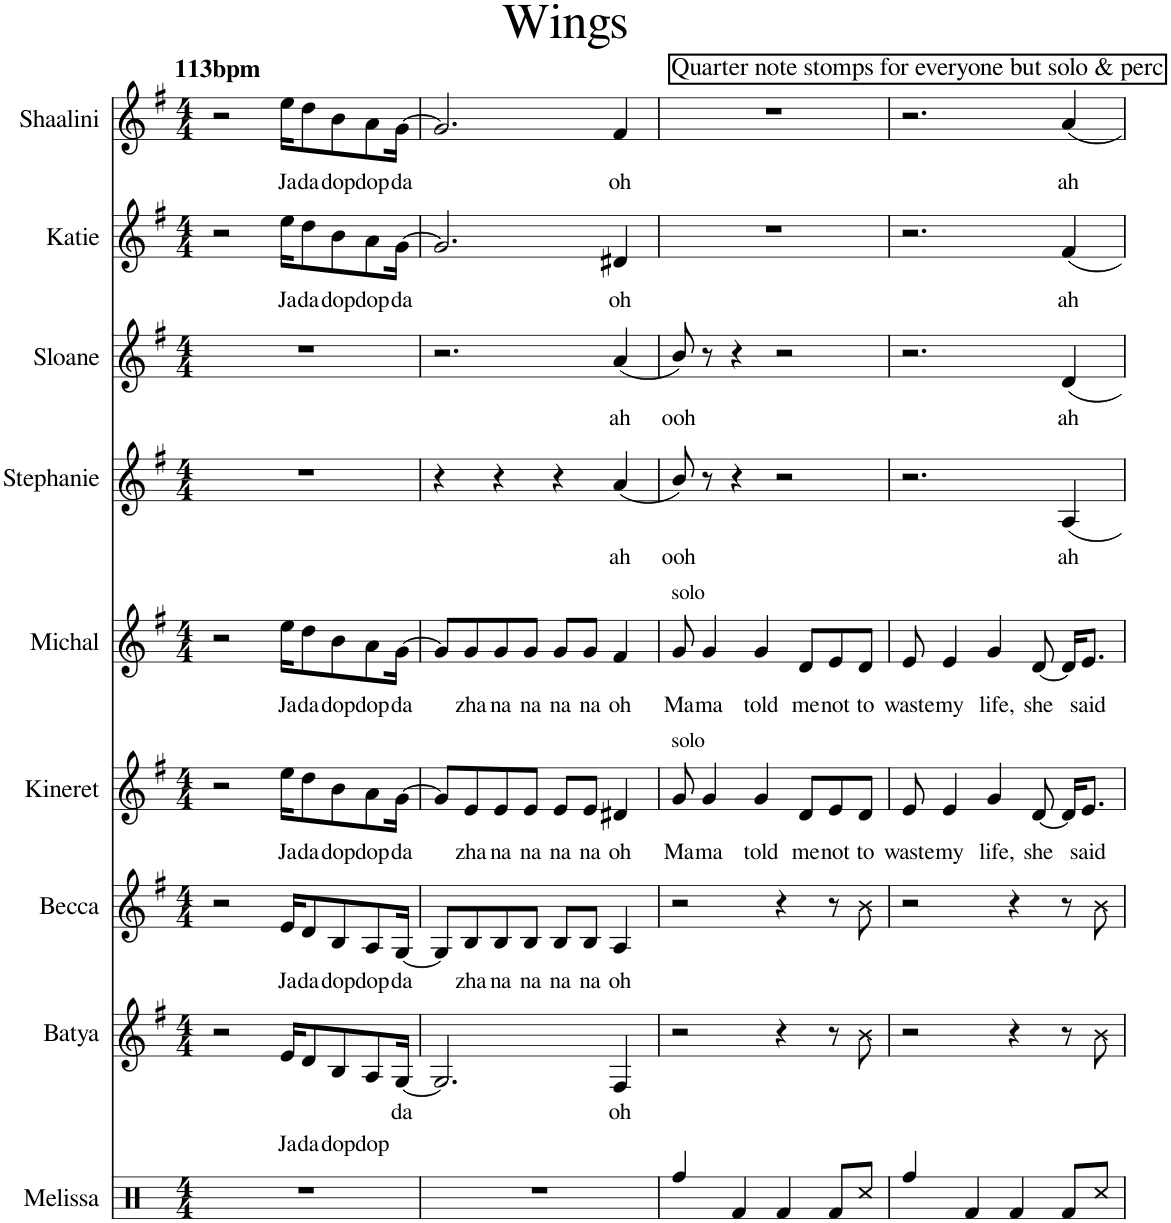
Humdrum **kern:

**kern	**kern	**text	**kern	**text	**kern	**text	**kern	**text	**kern	**text	**kern	**text	**kern	**text	**kern	**text
*part9	*part8	*part8	*part7	*part7	*part6	*part6	*part5	*part5	*part4	*part4	*part3	*part3	*part2	*part2	*part1	*part1
*staff9	*staff8	*staff8	*staff7	*staff7	*staff6	*staff6	*staff5	*staff5	*staff4	*staff4	*staff3	*staff3	*staff2	*staff2	*staff1	*staff1
*I"Melissa	*I"Batya	*	*I"Becca	*	*I"Kineret	*	*I"Michal	*	*I"Stephanie	*	*I"Sloane	*	*I"Katie	*	*I"Shaalini	*
*	*	*	*	*	*	*	*	*	*	*	*I'SA	*	*	*	*	*
*clefX	*clefG2	*	*clefG2	*	*clefG2	*	*clefG2	*	*clefG2	*	*clefG2	*	*clefG2	*	*clefG2	*
*k[]	*k[f#]	*	*k[f#]	*	*k[f#]	*	*k[f#]	*	*k[f#]	*	*k[f#]	*	*k[f#]	*	*k[f#]	*
*M4/4	*M4/4	*	*M4/4	*	*M4/4	*	*M4/4	*	*M4/4	*	*M4/4	*	*M4/4	*	*M4/4	*
=1	=1	=1	=1	=1	=1	=1	=1	=1	=1	=1	=1	=1	=1	=1	=1	=1
!	!	!	!	!	!	!	!	!	!	!	!	!	!	!	!LO:TX:a:B:t=113bpm	!
1r	2r	.	2r	.	2r	.	2r	.	1r	.	1r	.	2r	.	2r	.
!	!	!LO:LY:b	!	!LO:LY:b	!	!LO:LY:b	!	!LO:LY:b	!	!	!	!	!	!LO:LY:b	!	!LO:LY:b
.	16e/KL	Ja	16e/KL	Ja	16ee\KL	Ja	16ee\KL	Ja	.	.	.	.	16ee\KL	Ja	16ee\KL	Ja
!	!	!LO:LY:b	!	!LO:LY:b	!	!LO:LY:b	!	!LO:LY:b	!	!	!	!	!	!LO:LY:b	!	!LO:LY:b
.	8d/	da	8d/	da	8dd\	da	8dd\	da	.	.	.	.	8dd\	da	8dd\	da
!	!	!LO:LY:b	!	!LO:LY:b	!	!LO:LY:b	!	!LO:LY:b	!	!	!	!	!	!LO:LY:b	!	!LO:LY:b
.	8B/	dop	8B/	dop	8b\	dop	8b\	dop	.	.	.	.	8b\	dop	8b\	dop
!	!	!LO:LY:b	!	!LO:LY:b	!	!LO:LY:b	!	!LO:LY:b	!	!	!	!	!	!LO:LY:b	!	!LO:LY:b
.	8A/	dop	8A/	dop	8a\	dop	8a\	dop	.	.	.	.	8a\	dop	8a\	dop
!	!	!LO:LY:b	!	!LO:LY:b	!	!LO:LY:b	!	!LO:LY:b	!	!	!	!	!	!LO:LY:b	!	!LO:LY:b
.	[16G/Jk	da	[16G/Jk	da	[16g\Jk	da	[16g\Jk	da	.	.	.	.	[16g\Jk	da	[16g\Jk	da
=2	=2	=2	=2	=2	=2	=2	=2	=2	=2	=2	=2	=2	=2	=2	=2	=2
1r	2.G/]	.	8G/L]	.	8g/L]	.	8g/L]	.	4r	.	2.r	.	2.g/]	.	2.g/]	.
!	!	!	!	!LO:LY:b	!	!LO:LY:b	!	!LO:LY:b	!	!	!	!	!	!	!	!
.	.	.	8B/	zha	8e/	zha	8g/	zha	.	.	.	.	.	.	.	.
!	!	!	!	!LO:LY:b	!	!LO:LY:b	!	!LO:LY:b	!	!	!	!	!	!	!	!
.	.	.	8B/	na	8e/	na	8g/	na	4r	.	.	.	.	.	.	.
!	!	!	!	!LO:LY:b	!	!LO:LY:b	!	!LO:LY:b	!	!	!	!	!	!	!	!
.	.	.	8B/J	na	8e/J	na	8g/J	na	.	.	.	.	.	.	.	.
!	!	!	!	!LO:LY:b	!	!LO:LY:b	!	!LO:LY:b	!	!	!	!	!	!	!	!
.	.	.	8B/L	na	8e/L	na	8g/L	na	4r	.	.	.	.	.	.	.
!	!	!	!	!LO:LY:b	!	!LO:LY:b	!	!LO:LY:b	!	!	!	!	!	!	!	!
.	.	.	8B/J	na	8e/J	na	8g/J	na	.	.	.	.	.	.	.	.
!	!	!LO:LY:b	!	!LO:LY:b	!	!LO:LY:b	!	!LO:LY:b	!	!LO:LY:b	!	!LO:LY:b	!	!LO:LY:b	!	!LO:LY:b
.	4F#/	oh	4A/	oh	4d#X/	oh	4f#/	oh	(4a/	ah	(4a/	ah	4d#X/	oh	4f#/	oh
=3	=3	=3	=3	=3	=3	=3	=3	=3	=3	=3	=3	=3	=3	=3	=3	=3
!	!	!	!	!	!	!	!	!	!	!	!	!	!	!	!LO:TX:a:t=Quarter note stomps for everyone but solo & perc	!
!	!	!	!	!	!	!	!LO:TX:a:t=solo	!	!	!	!	!	!	!	!	!
!	!	!	!	!	!LO:TX:a:t=solo	!	!	!	!	!	!	!	!	!	!	!
!	!	!	!	!	!	!LO:LY:b	!	!LO:LY:b	!	!LO:LY:b	!	!LO:LY:b	!	!	!	!
4Rff/	2r	.	2r	.	8g/	Ma-	8g/	Ma-	8b/)	ooh	8b/)	ooh	1r	.	1r	.
!	!	!	!	!	!	!LO:LY:b	!	!LO:LY:b	!	!	!	!	!	!	!	!
.	.	.	.	.	4g/	-ma	4g/	-ma	8r	.	8r	.	.	.	.	.
4Rf/	.	.	.	.	.	.	.	.	4r	.	4r	.	.	.	.	.
!	!	!	!	!	!	!LO:LY:b	!	!LO:LY:b	!	!	!	!	!	!	!	!
.	.	.	.	.	4g/	told	4g/	told	.	.	.	.	.	.	.	.
4Rf/	4r	.	4r	.	.	.	.	.	2r	.	2r	.	.	.	.	.
!	!	!	!	!	!	!LO:LY:b	!	!LO:LY:b	!	!	!	!	!	!	!	!
.	.	.	.	.	8d/L	me	8d/L	me	.	.	.	.	.	.	.	.
!	!	!	!	!	!	!LO:LY:b	!	!LO:LY:b	!	!	!	!	!	!	!	!
8Rf/L	8r	.	8r	.	8e/	not	8e/	not	.	.	.	.	.	.	.	.
!	!	!	!	!	!	!LO:LY:b	!	!LO:LY:b	!	!	!	!	!	!	!	!
8Rcc/J	8b\	.	8b\	.	8d/J	to	8d/J	to	.	.	.	.	.	.	.	.
=4	=4	=4	=4	=4	=4	=4	=4	=4	=4	=4	=4	=4	=4	=4	=4	=4
!	!	!	!	!	!	!LO:LY:b	!	!LO:LY:b	!	!	!	!	!	!	!	!
4Rff/	2r	.	2r	.	8e/	waste	8e/	waste	2.r	.	2.r	.	2.r	.	2.r	.
!	!	!	!	!	!	!LO:LY:b	!	!LO:LY:b	!	!	!	!	!	!	!	!
.	.	.	.	.	4e/	my	4e/	my	.	.	.	.	.	.	.	.
4Rf/	.	.	.	.	.	.	.	.	.	.	.	.	.	.	.	.
!	!	!	!	!	!	!LO:LY:b	!	!LO:LY:b	!	!	!	!	!	!	!	!
.	.	.	.	.	4g/	life,	4g/	life,	.	.	.	.	.	.	.	.
4Rf/	4r	.	4r	.	.	.	.	.	.	.	.	.	.	.	.	.
!	!	!	!	!	!	!LO:LY:b	!	!LO:LY:b	!	!	!	!	!	!	!	!
.	.	.	.	.	[8d/	she	[8d/	she	.	.	.	.	.	.	.	.
!	!	!	!	!	!	!	!	!	!	!LO:LY:b	!	!LO:LY:b	!	!LO:LY:b	!	!LO:LY:b
8Rf/L	8r	.	8r	.	16d/KL]	.	16d/KL]	.	4A/	ah	4d/	ah	4f#/	ah	4a/	ah
!	!	!	!	!	!	!LO:LY:b	!	!LO:LY:b	!	!	!	!	!	!	!	!
.	.	.	.	.	8.e/J	said	8.e/J	said	.	.	.	.	.	.	.	.
8Rcc/J	8b\	.	8b\	.	.	.	.	.	.	.	.	.	.	.	.	.
=	=	=	=	=	=	=	=	=	=	=	=	=	=	=	=	=
*-	*-	*-	*-	*-	*-	*-	*-	*-	*-	*-	*-	*-	*-	*-	*-	*-
